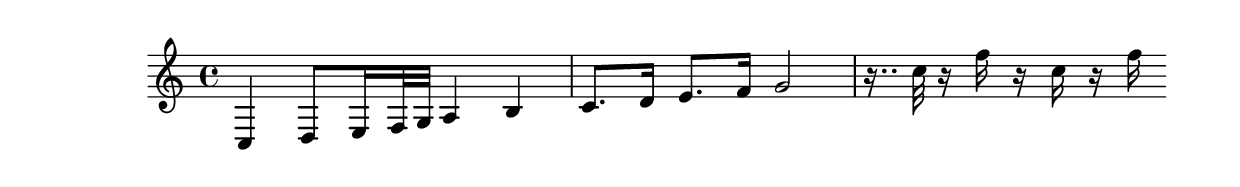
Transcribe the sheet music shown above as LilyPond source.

\version "2.18.2"
\relative c {
  c4 d8 e16 f32 g a4 b

  c8. d16 e8. f16 g2

  r16.. c32 r16 f r c r f
}